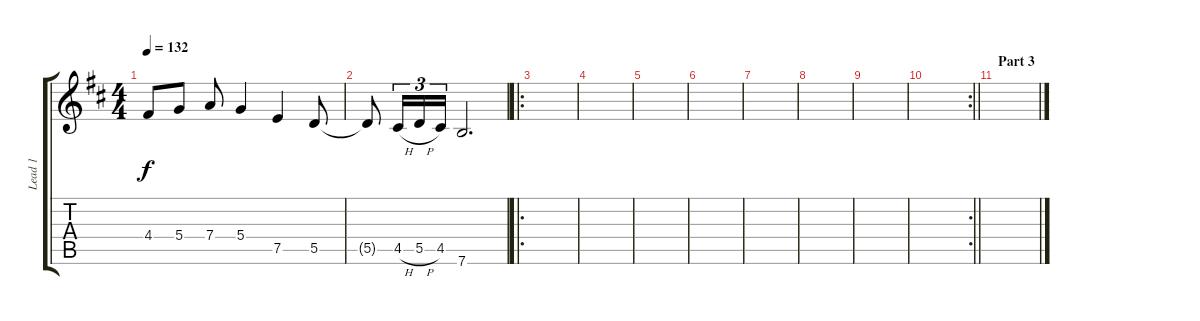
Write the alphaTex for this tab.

\track ("Lead 1" "Lead 1") {instrument distortionguitar}
\staff {score tabs}
\tuning (E4 B3 G3 D3 A2 E2) {hide}
\ts (4 4)
\tempo 132
\clef g2
\ks bminor
4.4.8{dy f} 5.4.8 7.4.8 5.4.4 7.5.4 5.5.8 |
5.5{t}.8 4.5{h}.16{tu (3 2)} 5.5{h}.16{tu (3 2)} 4.5.16{tu (3 2)} 7.6.2{d} |
\ro
|
|
|
|
|
|
|
\rc 2
\barLineRight lightlight
|
\section ("" "Part 3")
